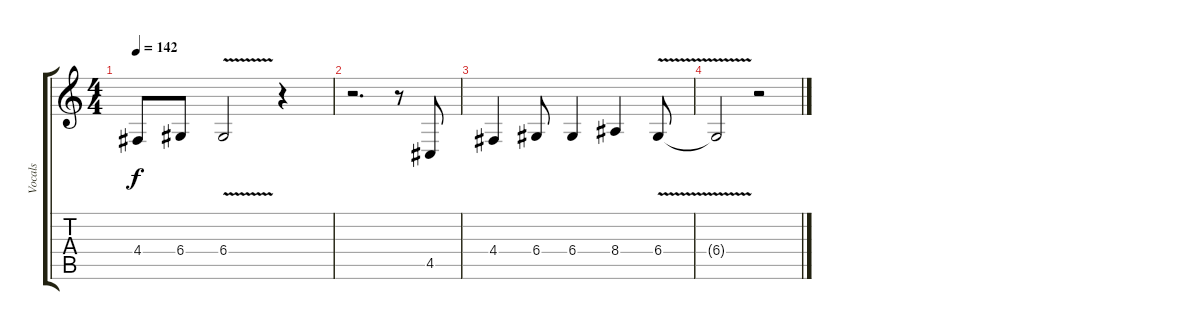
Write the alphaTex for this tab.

\track ("Vocals" "Vocals") {instrument flute}
\staff {score tabs}
\tuning (E4 B3 G3 D3 A2 E2) {hide}
\ts (4 4)
\tempo 142
\clef g2
\ks c
4.4.8{dy f} 6.4.8 6.4{v}.2 r.4 |
r.2{d} r.8 4.5.8 |
4.4.4 6.4.8 6.4.4 8.4.4 6.4{v}.8 |
6.4{t}.2 r.2
